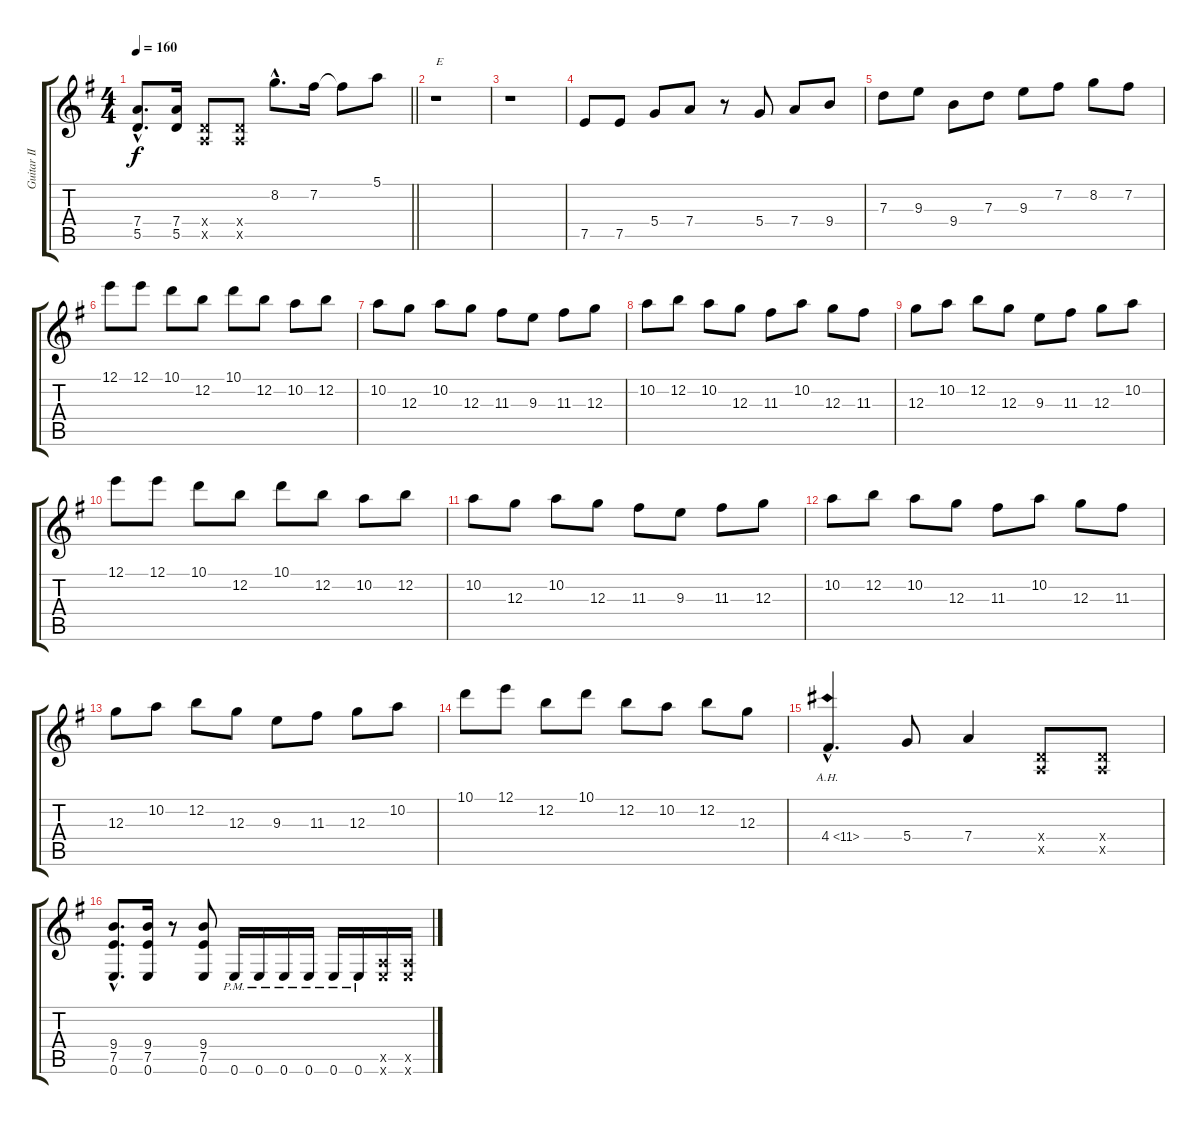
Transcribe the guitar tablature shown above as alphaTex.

\track ("Guitar II" "Guitar II") {instrument distortionguitar}
\staff {score tabs}
\tuning (E4 B3 G3 D3 A2 E2) {hide}
\ts (4 4)
\tempo 160
\clef g2
\barLineRight lightlight
\ks g
(7.4{hac} 5.5{hac}).8{d dy f} (7.4 5.5).16 (0.4{x} 0.5{x}).8 (0.4{x} 0.5{x}).8 8.2{hac}.8{d} 7.2.16 7.2{t}.8 5.1.8 |
r.1{txt "E"} |
r.1 |
7.5.8{instrument electricguitarclean} 7.5.8 5.4.8 7.4.8 r.8 5.4.8 7.4.8 9.4.8 |
7.3.8 9.3.8 9.4.8 7.3.8 9.3.8 7.2.8 8.2.8 7.2.8 |
12.1.8 12.1.8 10.1.8 12.2.8 10.1.8 12.2.8 10.2.8 12.2.8 |
10.2.8 12.3.8 10.2.8 12.3.8 11.3.8 9.3.8 11.3.8 12.3.8 |
10.2.8 12.2.8 10.2.8 12.3.8 11.3.8 10.2.8 12.3.8 11.3.8 |
12.3.8 10.2.8 12.2.8 12.3.8 9.3.8 11.3.8 12.3.8 10.2.8 |
12.1.8 12.1.8 10.1.8 12.2.8 10.1.8 12.2.8 10.2.8 12.2.8 |
10.2.8 12.3.8 10.2.8 12.3.8 11.3.8 9.3.8 11.3.8 12.3.8 |
10.2.8 12.2.8 10.2.8 12.3.8 11.3.8 10.2.8 12.3.8 11.3.8 |
12.3.8 10.2.8 12.2.8 12.3.8 9.3.8 11.3.8 12.3.8 10.2.8 |
10.1.8 12.1.8 12.2.8 10.1.8 12.2.8 10.2.8 12.2.8 12.3.8 |
4.4{ah 7 hac}.4{d instrument distortionguitar} 5.4.8 7.4.4 (0.4{x} 0.5{x}).8 (0.4{x} 0.5{x}).8 |
(9.4{hac} 7.5{hac} 0.6{hac}).8{d} (9.4 7.5 0.6).16 r.8 (9.4 7.5 0.6).8 0.6{pm}.16 0.6{pm}.16 0.6{pm}.16 0.6{pm}.16 0.6{pm}.16 0.6{pm}.16 (0.5{x} 0.6{x}).16 (0.5{x} 0.6{x}).16
